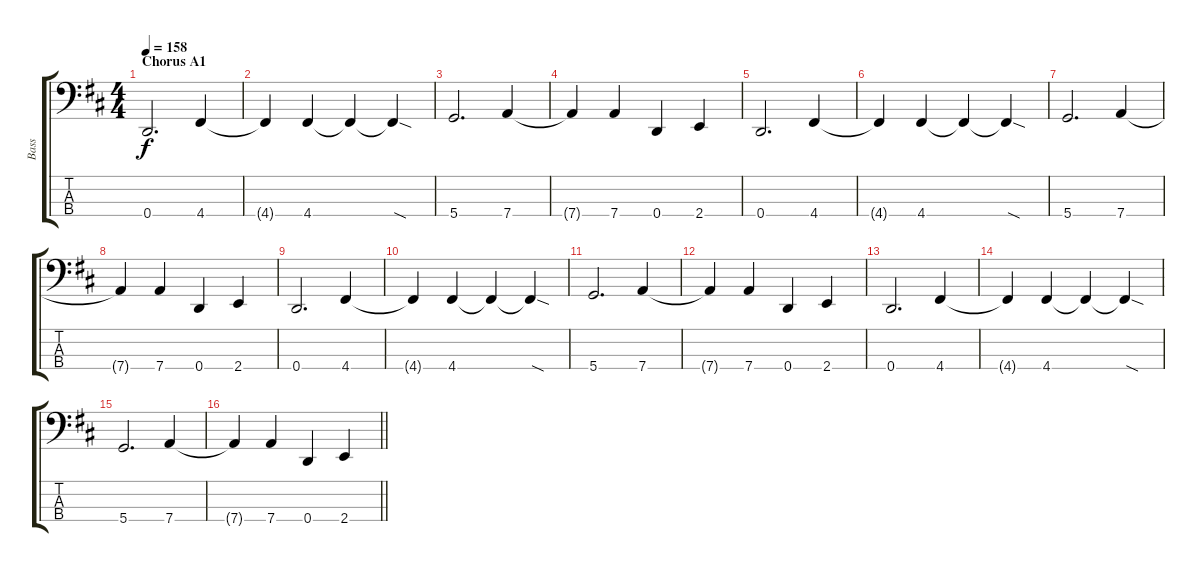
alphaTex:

\track ("Bass" "Bass") {instrument electricbassfinger bank 255}
\staff {score tabs}
\tuning (G2 D2 A1 D1) {hide}
\ts (4 4)
\section ("" "Chorus A1")
\tempo 158
\clef f4
\ks d
0.4.2{d dy f} 4.4.4 |
4.4{t}.4 4.4.4 4.4{t}.4{beam merge} 4.4{sod t}.4 |
5.4.2{d beam merge} 7.4.4 |
7.4{t}.4{beam merge} 7.4.4 0.4.4 2.4.4 |
0.4.2{d} 4.4.4 |
4.4{t}.4 4.4.4 4.4{t}.4{beam merge} 4.4{sod t}.4 |
5.4.2{d beam merge} 7.4.4 |
7.4{t}.4{beam merge} 7.4.4 0.4.4 2.4.4 |
0.4.2{d} 4.4.4 |
4.4{t}.4 4.4.4 4.4{t}.4{beam merge} 4.4{sod t}.4 |
5.4.2{d beam merge} 7.4.4 |
7.4{t}.4{beam merge} 7.4.4 0.4.4 2.4.4 |
0.4.2{d} 4.4.4 |
4.4{t}.4 4.4.4 4.4{t}.4{beam merge} 4.4{sod t}.4 |
5.4.2{d beam merge} 7.4.4 |
\barLineRight lightlight
7.4{t}.4{beam merge} 7.4.4 0.4.4 2.4.4
